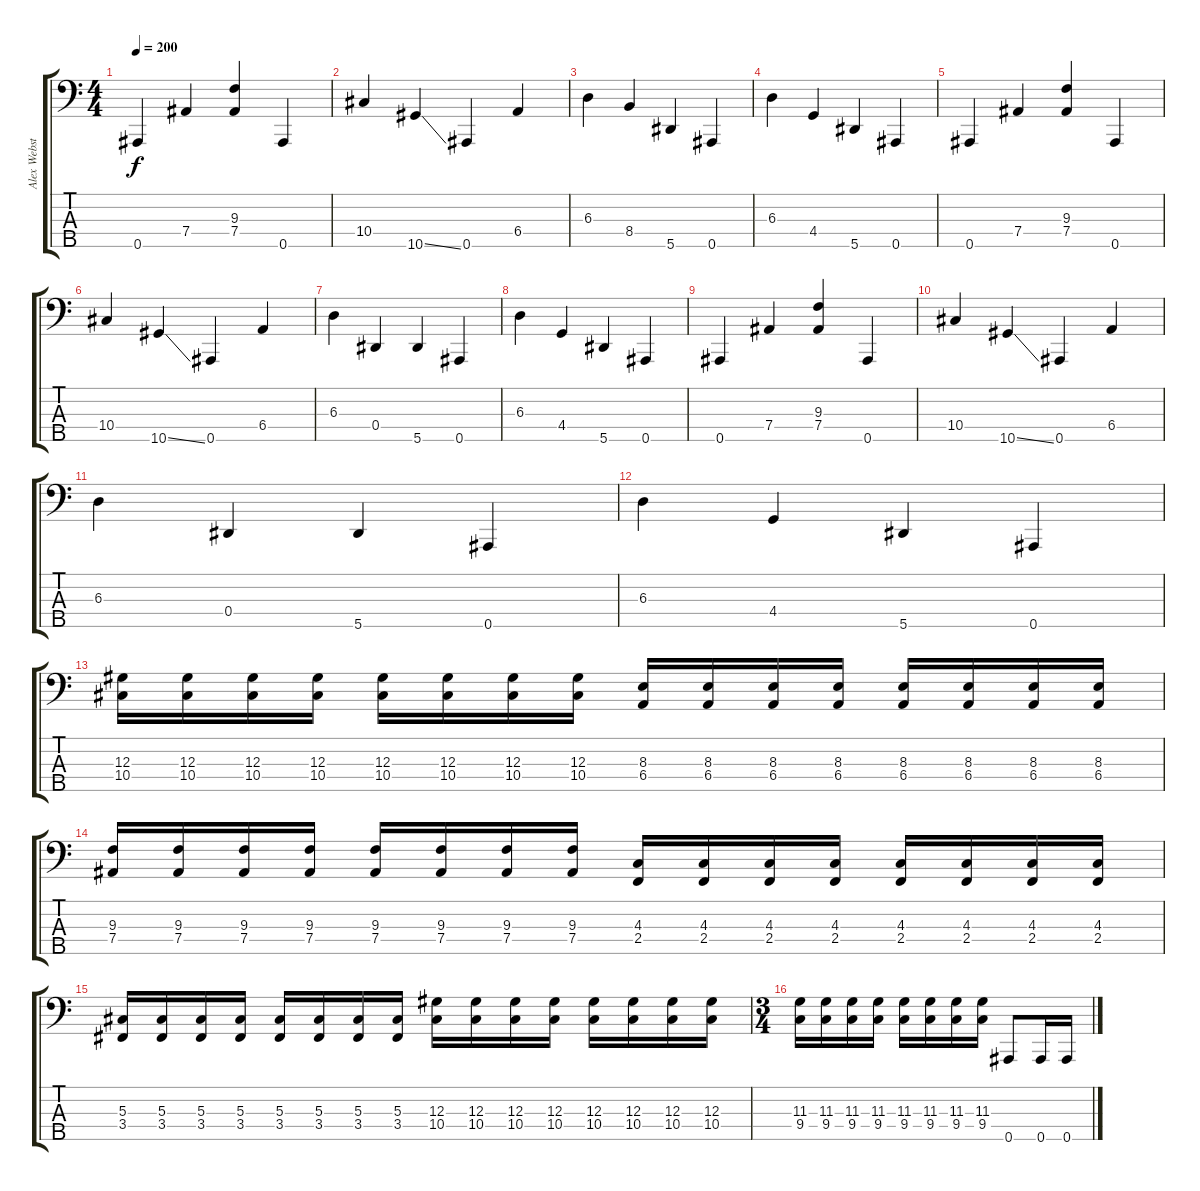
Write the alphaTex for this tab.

\track ("Alex Webster" "Alex Webst") {instrument electricbassfinger}
\staff {score tabs}
\tuning (Gb2 Db2 Ab1 Eb1 Bb0) {hide}
\ts (4 4)
\tempo 200
\clef f4
\ks c
0.5.4{dy f} 7.4.4 (9.3 7.4).4 0.5.4 |
10.4.4 10.5{ss}.4 0.5.4 6.4.4 |
6.3.4{txt " "} 8.4.4 5.5.4 0.5.4 |
6.3.4 4.4.4 5.5.4 0.5.4 |
0.5.4 7.4.4 (9.3 7.4).4 0.5.4 |
10.4.4 10.5{ss}.4 0.5.4 6.4.4 |
6.3.4 0.4.4 5.5.4 0.5.4 |
6.3.4 4.4.4 5.5.4 0.5.4 |
0.5.4 7.4.4 (9.3 7.4).4 0.5.4 |
10.4.4 10.5{ss}.4 0.5.4 6.4.4 |
6.3.4 0.4.4 5.5.4 0.5.4 |
6.3.4 4.4.4 5.5.4 0.5.4 |
(12.3 10.4).16 (12.3 10.4).16 (12.3 10.4).16 (12.3 10.4).16 (12.3 10.4).16 (12.3 10.4).16 (12.3 10.4).16 (12.3 10.4).16 (8.3 6.4).16 (8.3 6.4).16 (8.3 6.4).16 (8.3 6.4).16 (8.3 6.4).16 (8.3 6.4).16 (8.3 6.4).16 (8.3 6.4).16 |
(9.3 7.4).16 (9.3 7.4).16 (9.3 7.4).16 (9.3 7.4).16 (9.3 7.4).16 (9.3 7.4).16 (9.3 7.4).16 (9.3 7.4).16 (4.3 2.4).16 (4.3 2.4).16 (4.3 2.4).16 (4.3 2.4).16 (4.3 2.4).16 (4.3 2.4).16 (4.3 2.4).16 (4.3 2.4).16 |
(5.3 3.4).16 (5.3 3.4).16 (5.3 3.4).16 (5.3 3.4).16 (5.3 3.4).16 (5.3 3.4).16 (5.3 3.4).16 (5.3 3.4).16 (12.3 10.4).16 (12.3 10.4).16 (12.3 10.4).16 (12.3 10.4).16 (12.3 10.4).16 (12.3 10.4).16 (12.3 10.4).16 (12.3 10.4).16 |
\ts (3 4)
(11.3 9.4).16 (11.3 9.4).16 (11.3 9.4).16 (11.3 9.4).16 (11.3 9.4).16 (11.3 9.4).16 (11.3 9.4).16 (11.3 9.4).16 0.5.8 0.5.16 0.5.16
